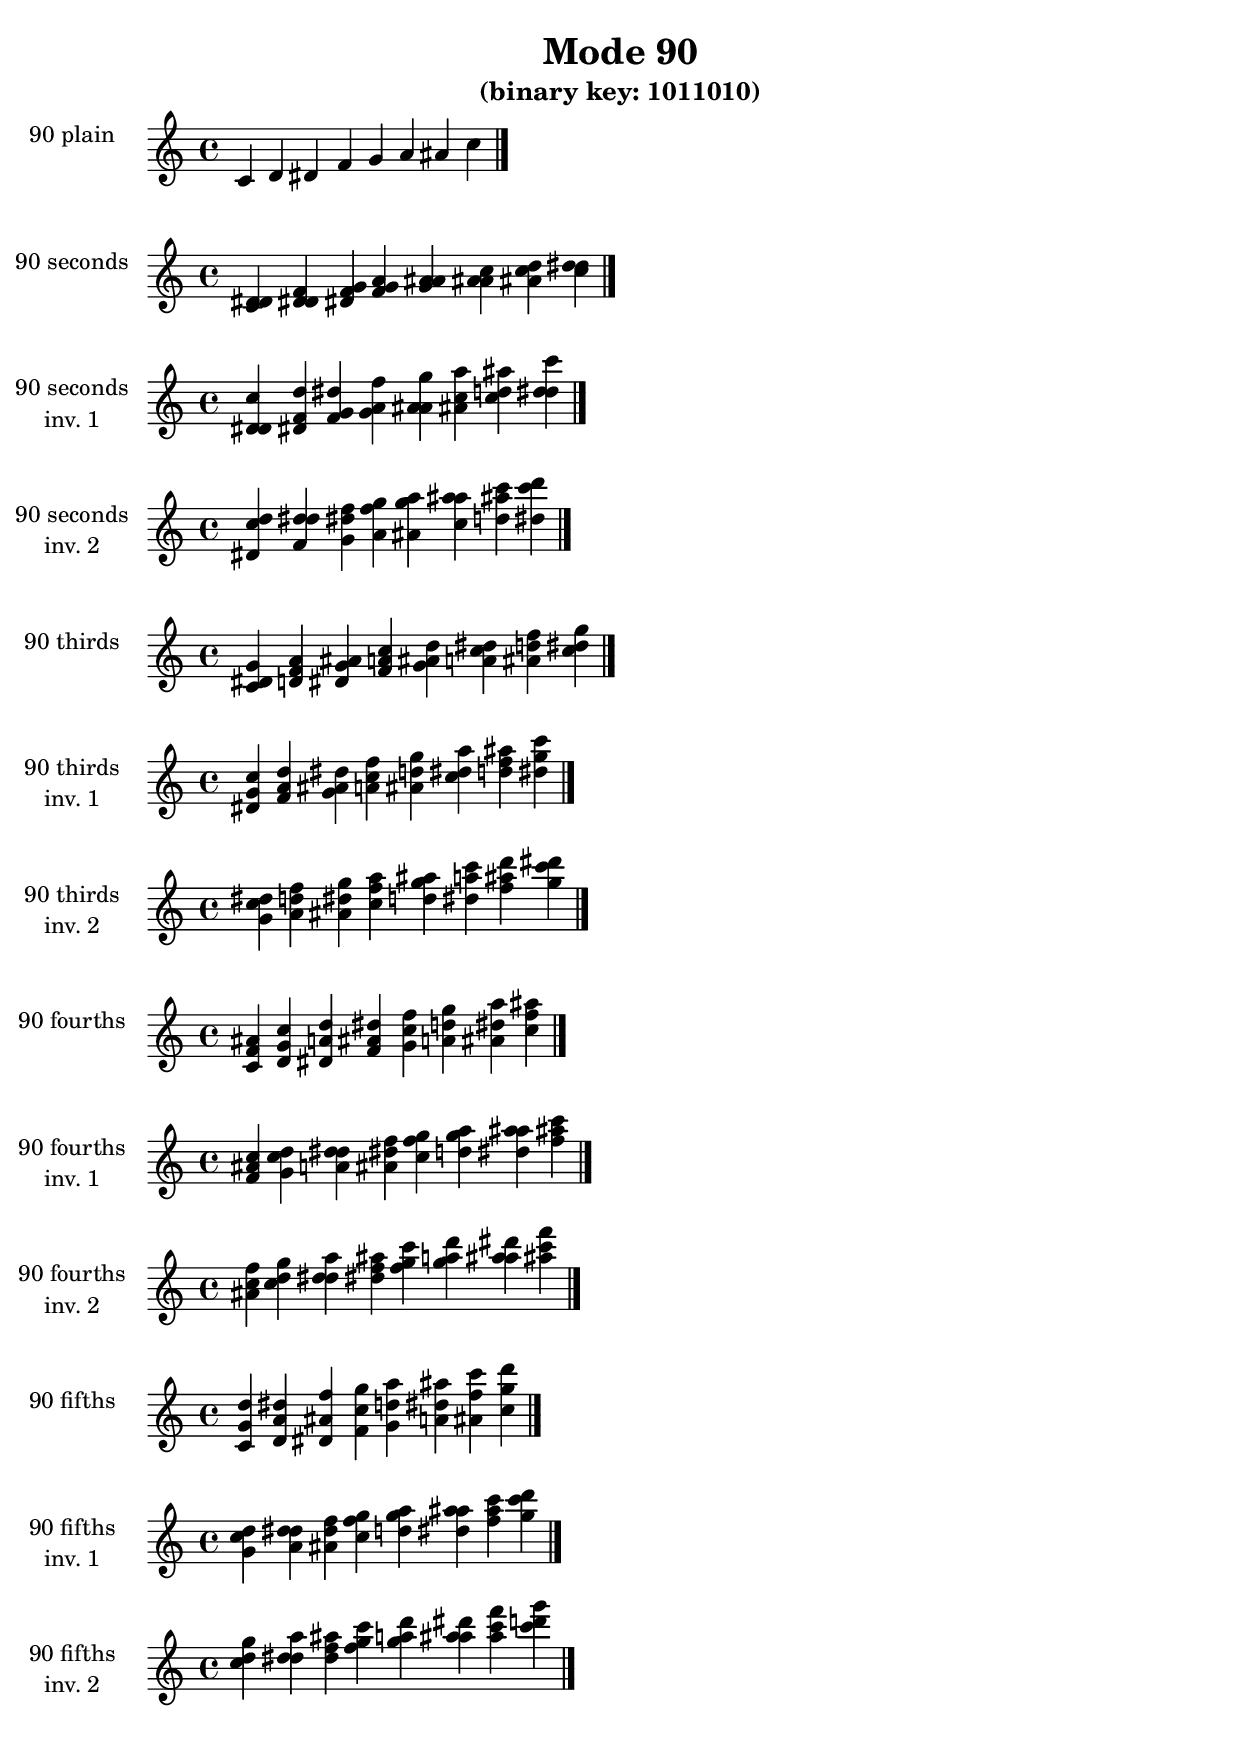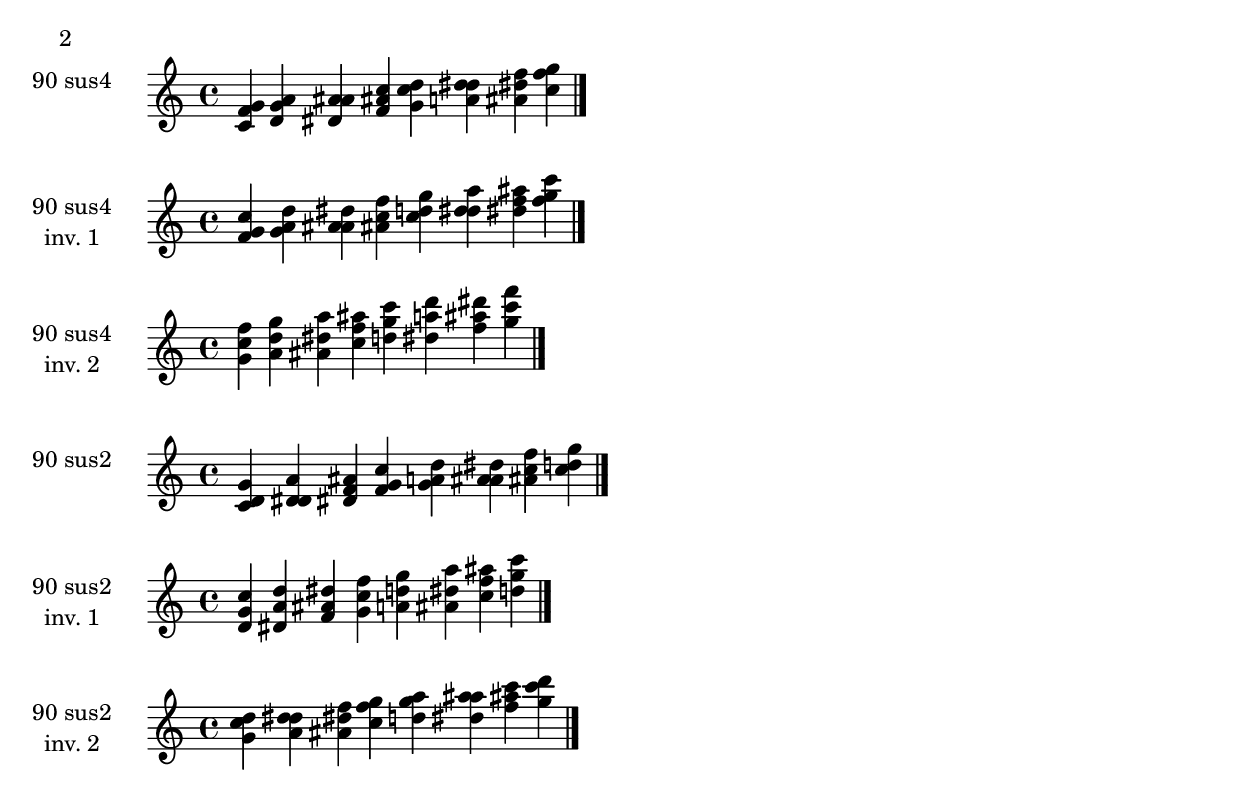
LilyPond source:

\version "2.19.0"

\header {
  title = "Mode 90"
  subtitle = "(binary key: 1011010)"
 %% Remove default LilyPond tagline
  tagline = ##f
}

\paper {
  #(set-paper-size "a4")
}

global = {
  \key c \major
  \time 4/4
  \tempo 4=100
}

\book {
  \score {
    \new Staff \with {
      instrumentName =  \markup { \column {
         \hcenter-in #14 \line { 90 plain }
         \hcenter-in #14 \line {  } } }
      midiInstrument = "oboe"
    } { \accidentalStyle "default"
        \cadenzaOn c' d' dis' f' g' a' ais' c''  \cadenzaOff \bar "|." }
    \layout { }
  }
  \score {
    \new Staff \with {
      instrumentName =  \markup { \column {
         \hcenter-in #14 \line { 90 seconds }
         \hcenter-in #14 \line {  } } }
      midiInstrument = "oboe"
    } { \accidentalStyle "default"
        \cadenzaOn <c' d' dis'> <d' dis' f'> <dis' f' g'> <f' g' a'> <g' a' ais'> <a' ais' c''> <ais' c'' d''> <c'' d'' dis''>  \cadenzaOff \bar "|." }
    \layout { }
  }
  \score {
    \new Staff \with {
      instrumentName =  \markup { \column {
         \hcenter-in #14 \line { 90 seconds }
         \hcenter-in #14 \line { inv. 1 } } }
      midiInstrument = "oboe"
    } { \accidentalStyle "default"
        \cadenzaOn <d' dis' c''> <dis' f' d''> <f' g' dis''> <g' a' f''> <a' ais' g''> <ais' c'' a''> <c'' d'' ais''> <d'' dis'' c'''>  \cadenzaOff \bar "|." }
    \layout { }
  }
  \score {
    \new Staff \with {
      instrumentName =  \markup { \column {
         \hcenter-in #14 \line { 90 seconds }
         \hcenter-in #14 \line { inv. 2 } } }
      midiInstrument = "oboe"
    } { \accidentalStyle "default"
        \cadenzaOn <dis' c'' d''> <f' d'' dis''> <g' dis'' f''> <a' f'' g''> <ais' g'' a''> <c'' a'' ais''> <d'' ais'' c'''> <dis'' c''' d'''>  \cadenzaOff \bar "|." }
    \layout { }
  }
  \score {
    \new Staff \with {
      instrumentName =  \markup { \column {
         \hcenter-in #14 \line { 90 thirds }
         \hcenter-in #14 \line {  } } }
      midiInstrument = "oboe"
    } { \accidentalStyle "default"
        \cadenzaOn <c' dis' g'> <d' f' a'> <dis' g' ais'> <f' a' c''> <g' ais' d''> <a' c'' dis''> <ais' d'' f''> <c'' dis'' g''>  \cadenzaOff \bar "|." }
    \layout { }
  }
  \score {
    \new Staff \with {
      instrumentName =  \markup { \column {
         \hcenter-in #14 \line { 90 thirds }
         \hcenter-in #14 \line { inv. 1 } } }
      midiInstrument = "oboe"
    } { \accidentalStyle "default"
        \cadenzaOn <dis' g' c''> <f' a' d''> <g' ais' dis''> <a' c'' f''> <ais' d'' g''> <c'' dis'' a''> <d'' f'' ais''> <dis'' g'' c'''>  \cadenzaOff \bar "|." }
    \layout { }
  }
  \score {
    \new Staff \with {
      instrumentName =  \markup { \column {
         \hcenter-in #14 \line { 90 thirds }
         \hcenter-in #14 \line { inv. 2 } } }
      midiInstrument = "oboe"
    } { \accidentalStyle "default"
        \cadenzaOn <g' c'' dis''> <a' d'' f''> <ais' dis'' g''> <c'' f'' a''> <d'' g'' ais''> <dis'' a'' c'''> <f'' ais'' d'''> <g'' c''' dis'''>  \cadenzaOff \bar "|." }
    \layout { }
  }
  \score {
    \new Staff \with {
      instrumentName =  \markup { \column {
         \hcenter-in #14 \line { 90 fourths }
         \hcenter-in #14 \line {  } } }
      midiInstrument = "oboe"
    } { \accidentalStyle "default"
        \cadenzaOn <c' f' ais'> <d' g' c''> <dis' a' d''> <f' ais' dis''> <g' c'' f''> <a' d'' g''> <ais' dis'' a''> <c'' f'' ais''>  \cadenzaOff \bar "|." }
    \layout { }
  }
  \score {
    \new Staff \with {
      instrumentName =  \markup { \column {
         \hcenter-in #14 \line { 90 fourths }
         \hcenter-in #14 \line { inv. 1 } } }
      midiInstrument = "oboe"
    } { \accidentalStyle "default"
        \cadenzaOn <f' ais' c''> <g' c'' d''> <a' d'' dis''> <ais' dis'' f''> <c'' f'' g''> <d'' g'' a''> <dis'' a'' ais''> <f'' ais'' c'''>  \cadenzaOff \bar "|." }
    \layout { }
  }
  \score {
    \new Staff \with {
      instrumentName =  \markup { \column {
         \hcenter-in #14 \line { 90 fourths }
         \hcenter-in #14 \line { inv. 2 } } }
      midiInstrument = "oboe"
    } { \accidentalStyle "default"
        \cadenzaOn <ais' c'' f''> <c'' d'' g''> <d'' dis'' a''> <dis'' f'' ais''> <f'' g'' c'''> <g'' a'' d'''> <a'' ais'' dis'''> <ais'' c''' f'''>  \cadenzaOff \bar "|." }
    \layout { }
  }
  \score {
    \new Staff \with {
      instrumentName =  \markup { \column {
         \hcenter-in #14 \line { 90 fifths }
         \hcenter-in #14 \line {  } } }
      midiInstrument = "oboe"
    } { \accidentalStyle "default"
        \cadenzaOn <c' g' d''> <d' a' dis''> <dis' ais' f''> <f' c'' g''> <g' d'' a''> <a' dis'' ais''> <ais' f'' c'''> <c'' g'' d'''>  \cadenzaOff \bar "|." }
    \layout { }
  }
  \score {
    \new Staff \with {
      instrumentName =  \markup { \column {
         \hcenter-in #14 \line { 90 fifths }
         \hcenter-in #14 \line { inv. 1 } } }
      midiInstrument = "oboe"
    } { \accidentalStyle "default"
        \cadenzaOn <g' d'' c''> <a' dis'' d''> <ais' f'' dis''> <c'' g'' f''> <d'' a'' g''> <dis'' ais'' a''> <f'' c''' ais''> <g'' d''' c'''>  \cadenzaOff \bar "|." }
    \layout { }
  }
  \score {
    \new Staff \with {
      instrumentName =  \markup { \column {
         \hcenter-in #14 \line { 90 fifths }
         \hcenter-in #14 \line { inv. 2 } } }
      midiInstrument = "oboe"
    } { \accidentalStyle "default"
        \cadenzaOn <d'' c'' g''> <dis'' d'' a''> <f'' dis'' ais''> <g'' f'' c'''> <a'' g'' d'''> <ais'' a'' dis'''> <c''' ais'' f'''> <d''' c''' g'''>  \cadenzaOff \bar "|." }
    \layout { }
  }
  \score {
    \new Staff \with {
      instrumentName =  \markup { \column {
         \hcenter-in #14 \line { 90 sus4 }
         \hcenter-in #14 \line {  } } }
      midiInstrument = "oboe"
    } { \accidentalStyle "default"
        \cadenzaOn <c' f' g'> <d' g' a'> <dis' a' ais'> <f' ais' c''> <g' c'' d''> <a' d'' dis''> <ais' dis'' f''> <c'' f'' g''>  \cadenzaOff \bar "|." }
    \layout { }
  }
  \score {
    \new Staff \with {
      instrumentName =  \markup { \column {
         \hcenter-in #14 \line { 90 sus4 }
         \hcenter-in #14 \line { inv. 1 } } }
      midiInstrument = "oboe"
    } { \accidentalStyle "default"
        \cadenzaOn <f' g' c''> <g' a' d''> <a' ais' dis''> <ais' c'' f''> <c'' d'' g''> <d'' dis'' a''> <dis'' f'' ais''> <f'' g'' c'''>  \cadenzaOff \bar "|." }
    \layout { }
  }
  \score {
    \new Staff \with {
      instrumentName =  \markup { \column {
         \hcenter-in #14 \line { 90 sus4 }
         \hcenter-in #14 \line { inv. 2 } } }
      midiInstrument = "oboe"
    } { \accidentalStyle "default"
        \cadenzaOn <g' c'' f''> <a' d'' g''> <ais' dis'' a''> <c'' f'' ais''> <d'' g'' c'''> <dis'' a'' d'''> <f'' ais'' dis'''> <g'' c''' f'''>  \cadenzaOff \bar "|." }
    \layout { }
  }
  \score {
    \new Staff \with {
      instrumentName =  \markup { \column {
         \hcenter-in #14 \line { 90 sus2 }
         \hcenter-in #14 \line {  } } }
      midiInstrument = "oboe"
    } { \accidentalStyle "default"
        \cadenzaOn <c' d' g'> <d' dis' a'> <dis' f' ais'> <f' g' c''> <g' a' d''> <a' ais' dis''> <ais' c'' f''> <c'' d'' g''>  \cadenzaOff \bar "|." }
    \layout { }
  }
  \score {
    \new Staff \with {
      instrumentName =  \markup { \column {
         \hcenter-in #14 \line { 90 sus2 }
         \hcenter-in #14 \line { inv. 1 } } }
      midiInstrument = "oboe"
    } { \accidentalStyle "default"
        \cadenzaOn <d' g' c''> <dis' a' d''> <f' ais' dis''> <g' c'' f''> <a' d'' g''> <ais' dis'' a''> <c'' f'' ais''> <d'' g'' c'''>  \cadenzaOff \bar "|." }
    \layout { }
  }
  \score {
    \new Staff \with {
      instrumentName =  \markup { \column {
         \hcenter-in #14 \line { 90 sus2 }
         \hcenter-in #14 \line { inv. 2 } } }
      midiInstrument = "oboe"
    } { \accidentalStyle "default"
        \cadenzaOn <g' c'' d''> <a' d'' dis''> <ais' dis'' f''> <c'' f'' g''> <d'' g'' a''> <dis'' a'' ais''> <f'' ais'' c'''> <g'' c''' d'''>  \cadenzaOff \bar "|." }
    \layout { }
  }
}

\book {
  \bookOutputSuffix "plain_"
  \score {
    \new Staff \with {
      instrumentName =  \markup { \column {
         \hcenter-in #14 \line { 90 plain }
         \hcenter-in #14 \line {  } } }
      midiInstrument = "oboe"
    } { \accidentalStyle "default"
        \cadenzaOn c' d' dis' f' g' a' ais' c''  \cadenzaOff \bar "|." }
    \midi { }
  }
}
\book {
  \bookOutputSuffix "seconds_"
  \score {
    \new Staff \with {
      instrumentName =  \markup { \column {
         \hcenter-in #14 \line { 90 seconds }
         \hcenter-in #14 \line {  } } }
      midiInstrument = "oboe"
    } { \accidentalStyle "default"
        \cadenzaOn <c' d' dis'> <d' dis' f'> <dis' f' g'> <f' g' a'> <g' a' ais'> <a' ais' c''> <ais' c'' d''> <c'' d'' dis''>  \cadenzaOff \bar "|." }
    \midi { }
  }
}
\book {
  \bookOutputSuffix "seconds_inv. 1"
  \score {
    \new Staff \with {
      instrumentName =  \markup { \column {
         \hcenter-in #14 \line { 90 seconds }
         \hcenter-in #14 \line { inv. 1 } } }
      midiInstrument = "oboe"
    } { \accidentalStyle "default"
        \cadenzaOn <d' dis' c''> <dis' f' d''> <f' g' dis''> <g' a' f''> <a' ais' g''> <ais' c'' a''> <c'' d'' ais''> <d'' dis'' c'''>  \cadenzaOff \bar "|." }
    \midi { }
  }
}
\book {
  \bookOutputSuffix "seconds_inv. 2"
  \score {
    \new Staff \with {
      instrumentName =  \markup { \column {
         \hcenter-in #14 \line { 90 seconds }
         \hcenter-in #14 \line { inv. 2 } } }
      midiInstrument = "oboe"
    } { \accidentalStyle "default"
        \cadenzaOn <dis' c'' d''> <f' d'' dis''> <g' dis'' f''> <a' f'' g''> <ais' g'' a''> <c'' a'' ais''> <d'' ais'' c'''> <dis'' c''' d'''>  \cadenzaOff \bar "|." }
    \midi { }
  }
}
\book {
  \bookOutputSuffix "thirds_"
  \score {
    \new Staff \with {
      instrumentName =  \markup { \column {
         \hcenter-in #14 \line { 90 thirds }
         \hcenter-in #14 \line {  } } }
      midiInstrument = "oboe"
    } { \accidentalStyle "default"
        \cadenzaOn <c' dis' g'> <d' f' a'> <dis' g' ais'> <f' a' c''> <g' ais' d''> <a' c'' dis''> <ais' d'' f''> <c'' dis'' g''>  \cadenzaOff \bar "|." }
    \midi { }
  }
}
\book {
  \bookOutputSuffix "thirds_inv. 1"
  \score {
    \new Staff \with {
      instrumentName =  \markup { \column {
         \hcenter-in #14 \line { 90 thirds }
         \hcenter-in #14 \line { inv. 1 } } }
      midiInstrument = "oboe"
    } { \accidentalStyle "default"
        \cadenzaOn <dis' g' c''> <f' a' d''> <g' ais' dis''> <a' c'' f''> <ais' d'' g''> <c'' dis'' a''> <d'' f'' ais''> <dis'' g'' c'''>  \cadenzaOff \bar "|." }
    \midi { }
  }
}
\book {
  \bookOutputSuffix "thirds_inv. 2"
  \score {
    \new Staff \with {
      instrumentName =  \markup { \column {
         \hcenter-in #14 \line { 90 thirds }
         \hcenter-in #14 \line { inv. 2 } } }
      midiInstrument = "oboe"
    } { \accidentalStyle "default"
        \cadenzaOn <g' c'' dis''> <a' d'' f''> <ais' dis'' g''> <c'' f'' a''> <d'' g'' ais''> <dis'' a'' c'''> <f'' ais'' d'''> <g'' c''' dis'''>  \cadenzaOff \bar "|." }
    \midi { }
  }
}
\book {
  \bookOutputSuffix "fourths_"
  \score {
    \new Staff \with {
      instrumentName =  \markup { \column {
         \hcenter-in #14 \line { 90 fourths }
         \hcenter-in #14 \line {  } } }
      midiInstrument = "oboe"
    } { \accidentalStyle "default"
        \cadenzaOn <c' f' ais'> <d' g' c''> <dis' a' d''> <f' ais' dis''> <g' c'' f''> <a' d'' g''> <ais' dis'' a''> <c'' f'' ais''>  \cadenzaOff \bar "|." }
    \midi { }
  }
}
\book {
  \bookOutputSuffix "fourths_inv. 1"
  \score {
    \new Staff \with {
      instrumentName =  \markup { \column {
         \hcenter-in #14 \line { 90 fourths }
         \hcenter-in #14 \line { inv. 1 } } }
      midiInstrument = "oboe"
    } { \accidentalStyle "default"
        \cadenzaOn <f' ais' c''> <g' c'' d''> <a' d'' dis''> <ais' dis'' f''> <c'' f'' g''> <d'' g'' a''> <dis'' a'' ais''> <f'' ais'' c'''>  \cadenzaOff \bar "|." }
    \midi { }
  }
}
\book {
  \bookOutputSuffix "fourths_inv. 2"
  \score {
    \new Staff \with {
      instrumentName =  \markup { \column {
         \hcenter-in #14 \line { 90 fourths }
         \hcenter-in #14 \line { inv. 2 } } }
      midiInstrument = "oboe"
    } { \accidentalStyle "default"
        \cadenzaOn <ais' c'' f''> <c'' d'' g''> <d'' dis'' a''> <dis'' f'' ais''> <f'' g'' c'''> <g'' a'' d'''> <a'' ais'' dis'''> <ais'' c''' f'''>  \cadenzaOff \bar "|." }
    \midi { }
  }
}
\book {
  \bookOutputSuffix "fifths_"
  \score {
    \new Staff \with {
      instrumentName =  \markup { \column {
         \hcenter-in #14 \line { 90 fifths }
         \hcenter-in #14 \line {  } } }
      midiInstrument = "oboe"
    } { \accidentalStyle "default"
        \cadenzaOn <c' g' d''> <d' a' dis''> <dis' ais' f''> <f' c'' g''> <g' d'' a''> <a' dis'' ais''> <ais' f'' c'''> <c'' g'' d'''>  \cadenzaOff \bar "|." }
    \midi { }
  }
}
\book {
  \bookOutputSuffix "fifths_inv. 1"
  \score {
    \new Staff \with {
      instrumentName =  \markup { \column {
         \hcenter-in #14 \line { 90 fifths }
         \hcenter-in #14 \line { inv. 1 } } }
      midiInstrument = "oboe"
    } { \accidentalStyle "default"
        \cadenzaOn <g' d'' c''> <a' dis'' d''> <ais' f'' dis''> <c'' g'' f''> <d'' a'' g''> <dis'' ais'' a''> <f'' c''' ais''> <g'' d''' c'''>  \cadenzaOff \bar "|." }
    \midi { }
  }
}
\book {
  \bookOutputSuffix "fifths_inv. 2"
  \score {
    \new Staff \with {
      instrumentName =  \markup { \column {
         \hcenter-in #14 \line { 90 fifths }
         \hcenter-in #14 \line { inv. 2 } } }
      midiInstrument = "oboe"
    } { \accidentalStyle "default"
        \cadenzaOn <d'' c'' g''> <dis'' d'' a''> <f'' dis'' ais''> <g'' f'' c'''> <a'' g'' d'''> <ais'' a'' dis'''> <c''' ais'' f'''> <d''' c''' g'''>  \cadenzaOff \bar "|." }
    \midi { }
  }
}
\book {
  \bookOutputSuffix "sus4_"
  \score {
    \new Staff \with {
      instrumentName =  \markup { \column {
         \hcenter-in #14 \line { 90 sus4 }
         \hcenter-in #14 \line {  } } }
      midiInstrument = "oboe"
    } { \accidentalStyle "default"
        \cadenzaOn <c' f' g'> <d' g' a'> <dis' a' ais'> <f' ais' c''> <g' c'' d''> <a' d'' dis''> <ais' dis'' f''> <c'' f'' g''>  \cadenzaOff \bar "|." }
    \midi { }
  }
}
\book {
  \bookOutputSuffix "sus4_inv. 1"
  \score {
    \new Staff \with {
      instrumentName =  \markup { \column {
         \hcenter-in #14 \line { 90 sus4 }
         \hcenter-in #14 \line { inv. 1 } } }
      midiInstrument = "oboe"
    } { \accidentalStyle "default"
        \cadenzaOn <f' g' c''> <g' a' d''> <a' ais' dis''> <ais' c'' f''> <c'' d'' g''> <d'' dis'' a''> <dis'' f'' ais''> <f'' g'' c'''>  \cadenzaOff \bar "|." }
    \midi { }
  }
}
\book {
  \bookOutputSuffix "sus4_inv. 2"
  \score {
    \new Staff \with {
      instrumentName =  \markup { \column {
         \hcenter-in #14 \line { 90 sus4 }
         \hcenter-in #14 \line { inv. 2 } } }
      midiInstrument = "oboe"
    } { \accidentalStyle "default"
        \cadenzaOn <g' c'' f''> <a' d'' g''> <ais' dis'' a''> <c'' f'' ais''> <d'' g'' c'''> <dis'' a'' d'''> <f'' ais'' dis'''> <g'' c''' f'''>  \cadenzaOff \bar "|." }
    \midi { }
  }
}
\book {
  \bookOutputSuffix "sus2_"
  \score {
    \new Staff \with {
      instrumentName =  \markup { \column {
         \hcenter-in #14 \line { 90 sus2 }
         \hcenter-in #14 \line {  } } }
      midiInstrument = "oboe"
    } { \accidentalStyle "default"
        \cadenzaOn <c' d' g'> <d' dis' a'> <dis' f' ais'> <f' g' c''> <g' a' d''> <a' ais' dis''> <ais' c'' f''> <c'' d'' g''>  \cadenzaOff \bar "|." }
    \midi { }
  }
}
\book {
  \bookOutputSuffix "sus2_inv. 1"
  \score {
    \new Staff \with {
      instrumentName =  \markup { \column {
         \hcenter-in #14 \line { 90 sus2 }
         \hcenter-in #14 \line { inv. 1 } } }
      midiInstrument = "oboe"
    } { \accidentalStyle "default"
        \cadenzaOn <d' g' c''> <dis' a' d''> <f' ais' dis''> <g' c'' f''> <a' d'' g''> <ais' dis'' a''> <c'' f'' ais''> <d'' g'' c'''>  \cadenzaOff \bar "|." }
    \midi { }
  }
}
\book {
  \bookOutputSuffix "sus2_inv. 2"
  \score {
    \new Staff \with {
      instrumentName =  \markup { \column {
         \hcenter-in #14 \line { 90 sus2 }
         \hcenter-in #14 \line { inv. 2 } } }
      midiInstrument = "oboe"
    } { \accidentalStyle "default"
        \cadenzaOn <g' c'' d''> <a' d'' dis''> <ais' dis'' f''> <c'' f'' g''> <d'' g'' a''> <dis'' a'' ais''> <f'' ais'' c'''> <g'' c''' d'''>  \cadenzaOff \bar "|." }
    \midi { }
  }
}
